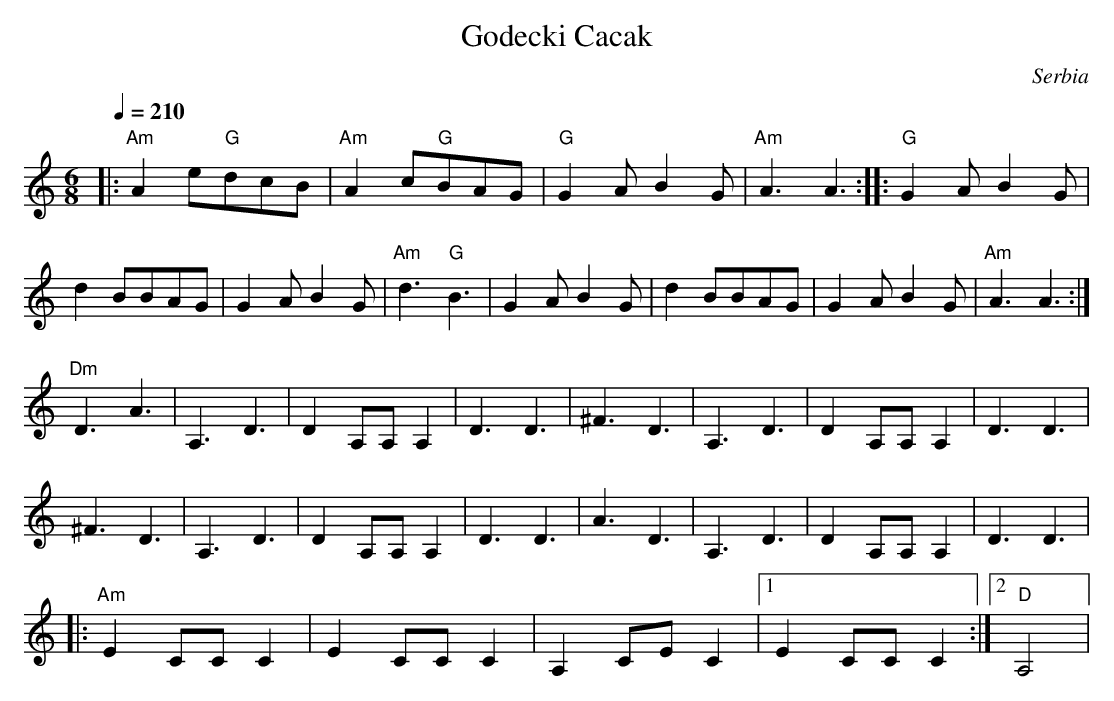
X:1
T:Godecki Cacak
O:Serbia
L:1/8
M:6/8
Q:1/4=210
K:C
|: "Am"A2 e"G"dcB| "Am"A2 c"G"BAG| "G"G2 AB2 G| "Am"A3 A3   :|\
|: "G"G2 A B2 G  |d2 BBAG        | G2 A B2 G  | "Am"d3 "G"B3|\
   G2 A B2 G     |d2 BBAG        | G2 A B2 G  | "Am"A3 A3   :|
   "Dm" D3 A3    | A,3 D3        | D2 A,A, A,2| D3 D3       |\
  ^F3 D3         | A,3 D3        | D2 A,A, A,2|D3 D3        |
  ^F3 D3         | A,3 D3        | D2 A,A, A,2| D3 D3       |\
   A3 D3         |A,3 D3         | D2 A,A, A,2| D3 D3       |
|: "Am"E2 CC C2  | E2 CC C2      | A,2 CE C2  |[1 E2 CC C2  :|[2 "D"A,4|
